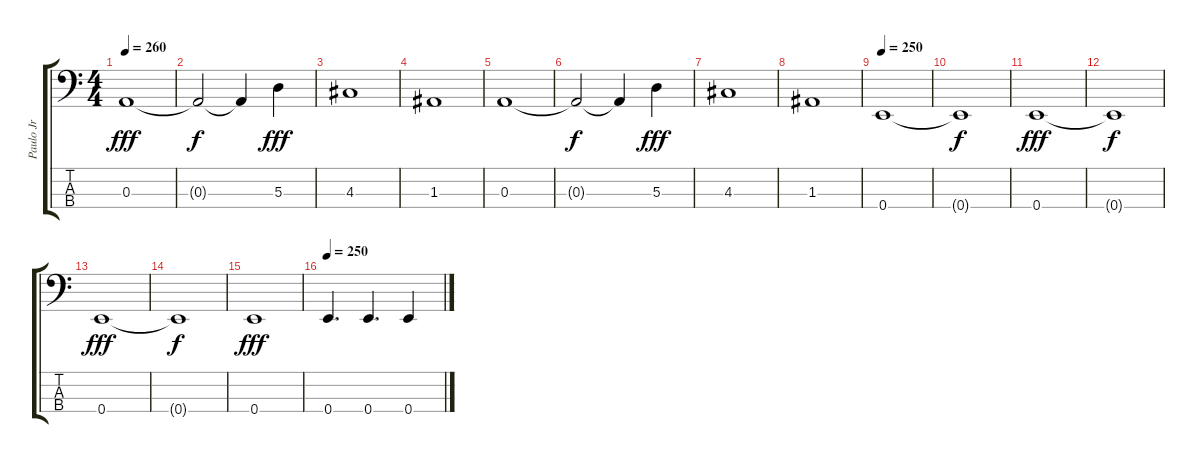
\track ("Paulo Jr" "Paulo Jr") {instrument electricbasspick}
\staff {score tabs}
\tuning (G2 D2 A1 E1) {hide}
\ts (4 4)
\tempo 260
\clef f4
\ks c
0.3.1{dy fff} |
0.3{t}.2{dy f} 0.3{t}.4 5.3.4{dy fff} |
4.3.1 |
1.3.1 |
0.3.1 |
0.3{t}.2{dy f} 0.3{t}.4 5.3.4{dy fff} |
4.3.1 |
1.3.1 |
\tempo 248
\tempo 250
0.4.1 |
0.4{t}.1{dy f} |
0.4.1{dy fff} |
0.4{t}.1{dy f} |
0.4.1{dy fff} |
0.4{t}.1{dy f} |
0.4.1{dy fff} |
\tempo 250
0.4.4{d} 0.4.4{d} 0.4.4
